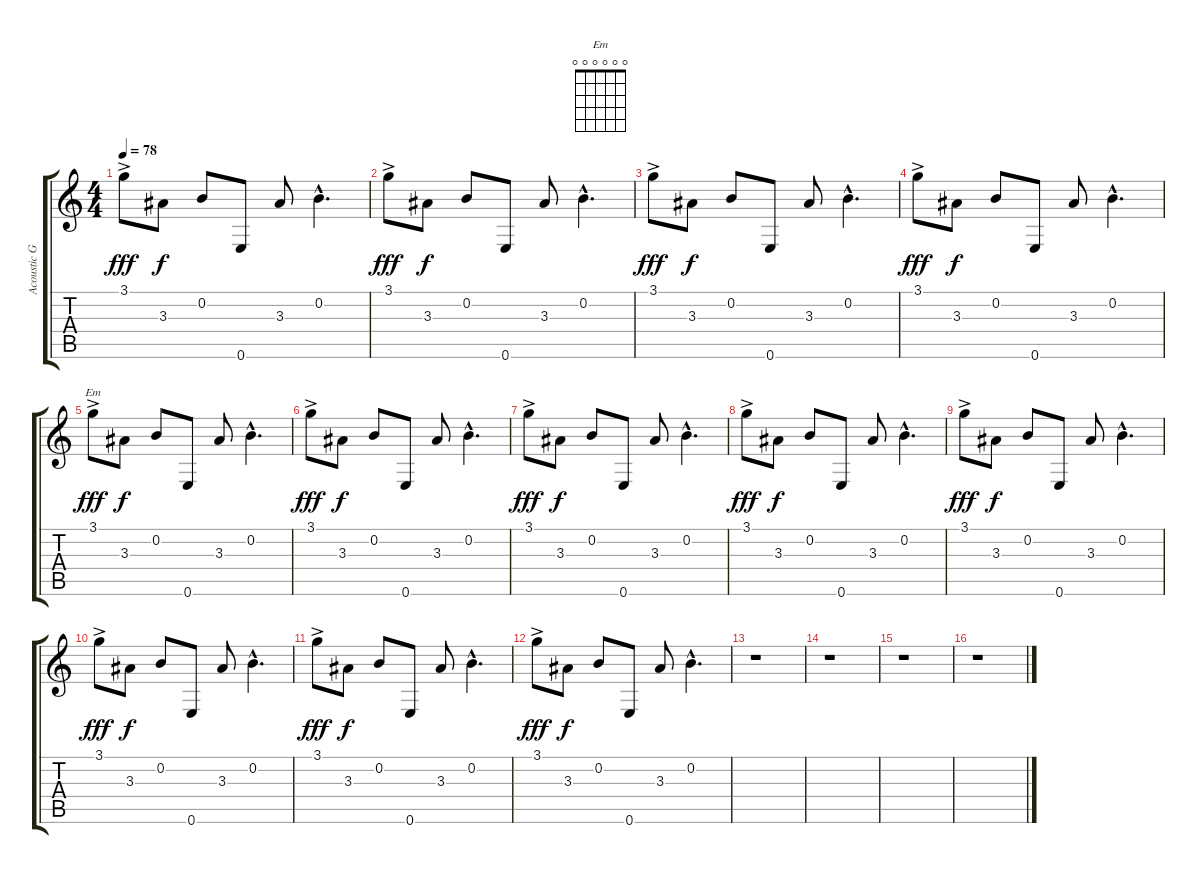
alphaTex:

\track ("Acoustic Guitar 1" "Acoustic G") {instrument acousticguitarnylon}
\staff {score tabs}
\tuning (E4 B3 G3 E3 B2 E2) {hide}
\chord ("Em" 0 0 0 0 0 0)
\ts (4 4)
\tempo 78
\clef g2
\ks c
3.1{ac}.8{dy fff instrument acousticguitarnylon} 3.3.8{dy f} 0.2.8 0.6.8 3.3.8 0.2{hac}.4{d} |
3.1{ac}.8{dy fff} 3.3.8{dy f} 0.2.8 0.6.8 3.3.8 0.2{hac}.4{d} |
3.1{ac}.8{dy fff} 3.3.8{dy f} 0.2.8 0.6.8 3.3.8 0.2{hac}.4{d} |
3.1{ac}.8{dy fff} 3.3.8{dy f} 0.2.8 0.6.8 3.3.8 0.2{hac}.4{d} |
3.1{ac}.8{ch "Em" dy fff} 3.3.8{dy f} 0.2.8 0.6.8 3.3.8 0.2{hac}.4{d} |
3.1{ac}.8{dy fff} 3.3.8{dy f} 0.2.8 0.6.8 3.3.8 0.2{hac}.4{d} |
3.1{ac}.8{dy fff} 3.3.8{dy f} 0.2.8 0.6.8 3.3.8 0.2{hac}.4{d} |
3.1{ac}.8{dy fff} 3.3.8{dy f} 0.2.8 0.6.8 3.3.8 0.2{hac}.4{d} |
3.1{ac}.8{dy fff} 3.3.8{dy f} 0.2.8 0.6.8 3.3.8 0.2{hac}.4{d} |
3.1{ac}.8{dy fff} 3.3.8{dy f} 0.2.8 0.6.8 3.3.8 0.2{hac}.4{d} |
3.1{ac}.8{dy fff} 3.3.8{dy f} 0.2.8 0.6.8 3.3.8 0.2{hac}.4{d} |
3.1{ac}.8{dy fff} 3.3.8{dy f} 0.2.8 0.6.8 3.3.8 0.2{hac}.4{d} |
r.1 |
r.1 |
r.1 |
r.1
